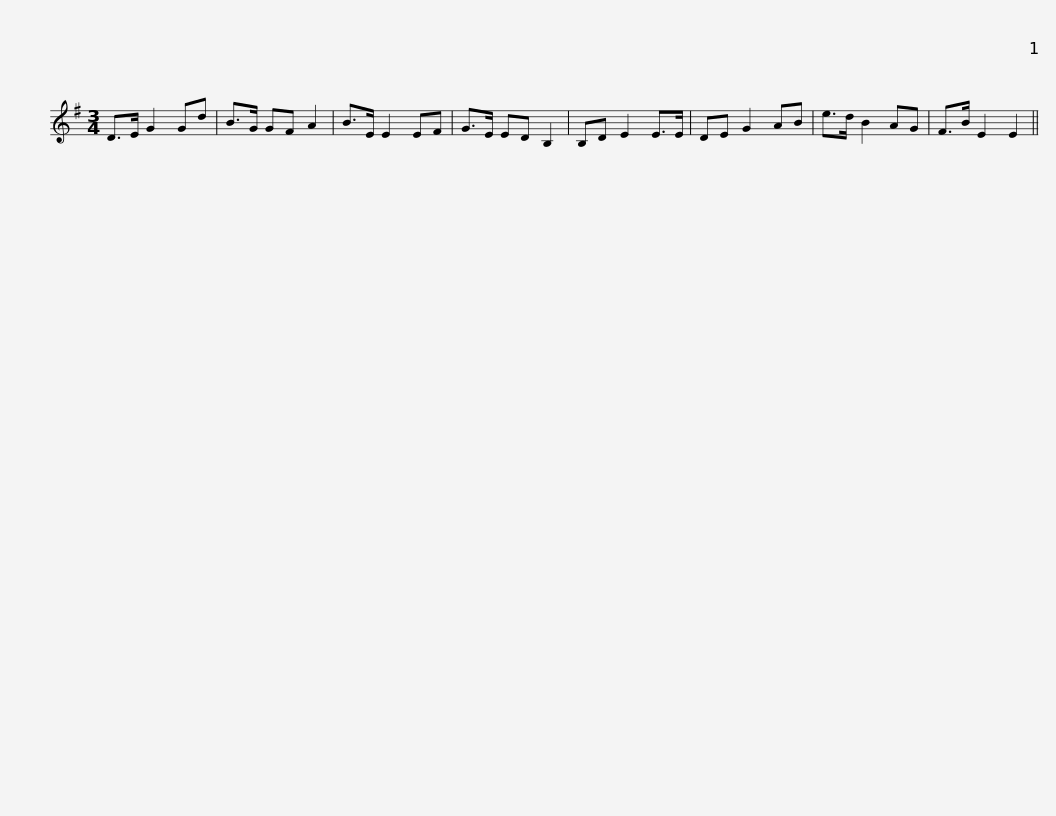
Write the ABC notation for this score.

X:1
L:1/8
M:3/4
I:linebreak $
K:G
V:1 treble
V:1
 D>E G2 Gd | B>G GF A2 | B>E E2 EF | G>E ED B,2 | B,D E2 E>E | %5
 DE G2 AB | e>d B2 AG | F>B E2 E2 || %8
